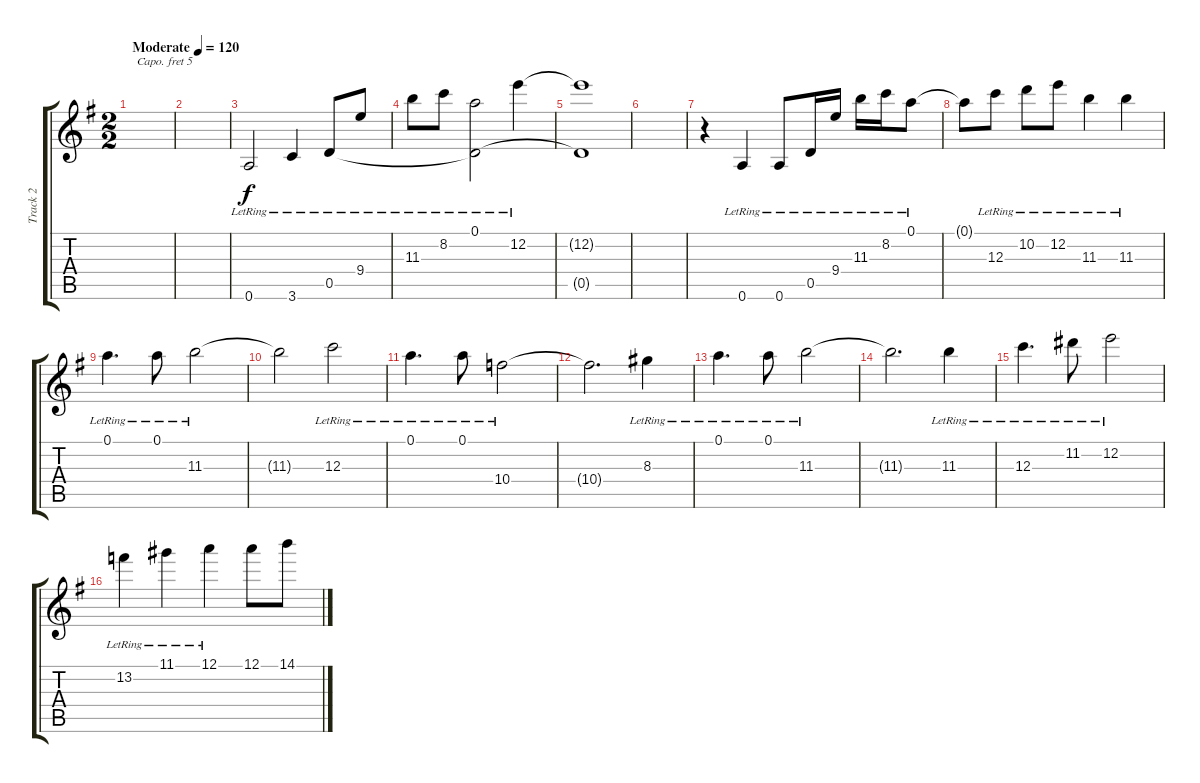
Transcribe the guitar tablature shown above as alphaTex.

\track ("Track 2" "Track 2") {instrument acousticguitarnylon}
\staff {score tabs}
\capo 5
\tuning (E4 B3 G3 D3 A2 E2) {hide}
\ts (2 2)
\tempo (120 "Moderate")
\clef g2
\ks eminor
|
|
0.6{lr}.2 3.6{lr}.4 0.5{lr}.8 9.4{lr}.8 |
11.3{lr}.8 8.2{lr}.8 (0.1{lr} 0.5{t}).2 12.2{lr}.4 |
(12.2{t} 0.5{t}).1 |
|
r.4 0.6{lr}.4 0.6{lr}.8 0.5{lr}.16 9.4{lr}.16 11.3{lr}.16 8.2{lr}.16 0.1{lr}.8 |
0.1{t}.8 12.3{lr}.8 10.2{lr}.8 12.2{lr}.8 11.3{lr}.4 11.3{lr}.4 |
0.1{lr}.4{d} 0.1{lr}.8 11.3{lr}.2 |
11.3{t}.2 12.3{lr}.2 |
0.1{lr}.4{d} 0.1{lr}.8 10.4{lr}.2 |
10.4{t}.2{d} 8.3{lr}.4 |
0.1{lr}.4{d} 0.1{lr}.8 11.3{lr}.2 |
11.3{t}.2{d} 11.3{lr}.4 |
12.3{lr}.4{d} 11.2{lr}.8 12.2{lr}.2 |
13.2{lr}.4 11.1{lr}.4 12.1{lr}.4 12.1.8 14.1.8
